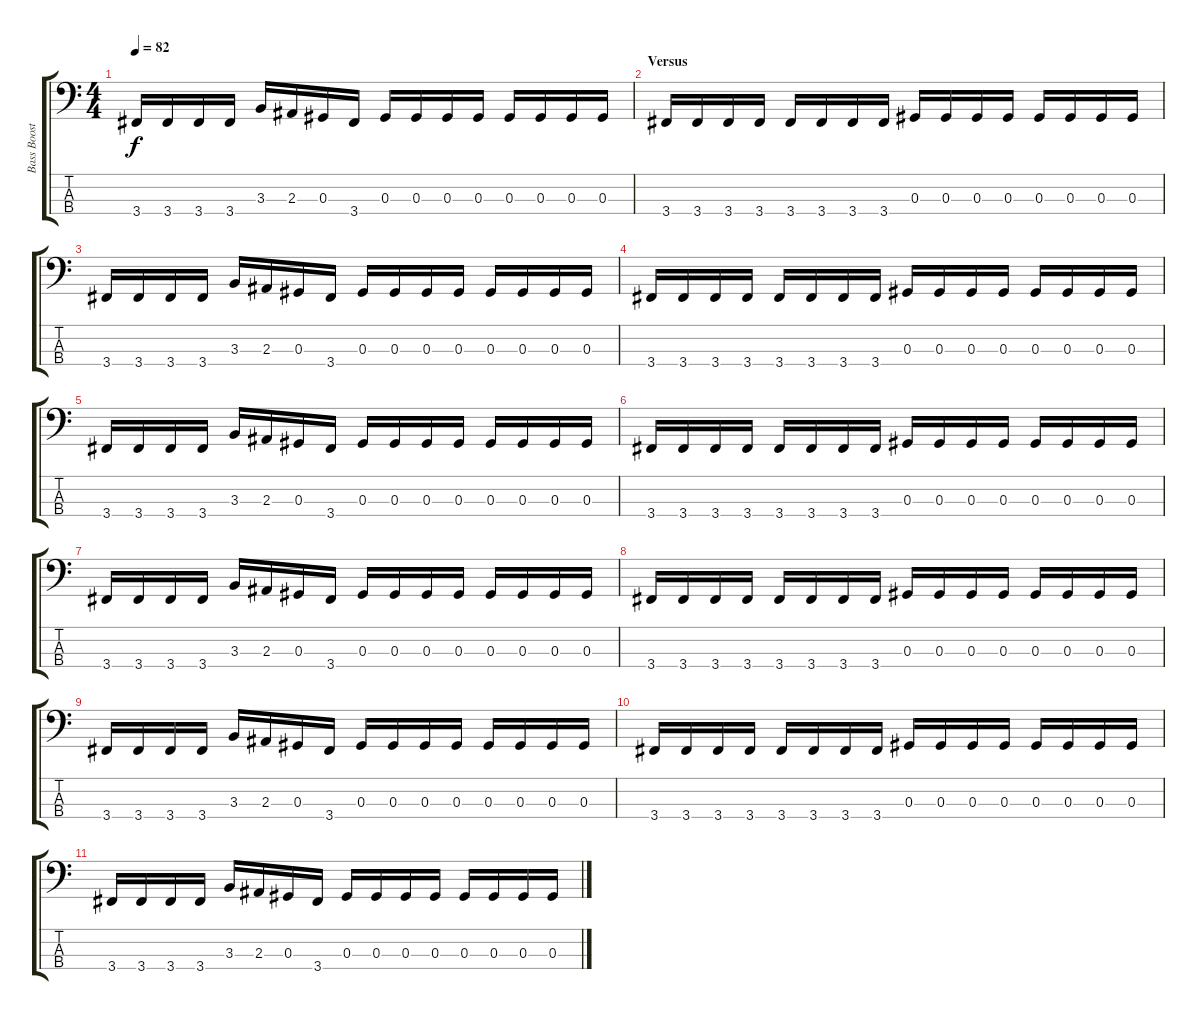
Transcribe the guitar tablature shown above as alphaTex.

\track ("Bass Booster" "Bass Boost") {instrument electricbasspick}
\staff {score tabs}
\tuning (Gb2 Db2 Ab1 Eb1) {hide}
\ts (4 4)
\tempo 82
\clef f4
\ks c
3.4.16{dy f} 3.4.16 3.4.16 3.4.16 3.3.16 2.3.16 0.3.16 3.4.16 0.3.16 0.3.16 0.3.16 0.3.16 0.3.16 0.3.16 0.3.16 0.3.16 |
\section ("" "Versus")
3.4.16 3.4.16 3.4.16 3.4.16 3.4.16 3.4.16 3.4.16 3.4.16 0.3.16 0.3.16 0.3.16 0.3.16 0.3.16 0.3.16 0.3.16 0.3.16 |
3.4.16 3.4.16 3.4.16 3.4.16 3.3.16 2.3.16 0.3.16 3.4.16 0.3.16 0.3.16 0.3.16 0.3.16 0.3.16 0.3.16 0.3.16 0.3.16 |
3.4.16 3.4.16 3.4.16 3.4.16 3.4.16 3.4.16 3.4.16 3.4.16 0.3.16 0.3.16 0.3.16 0.3.16 0.3.16 0.3.16 0.3.16 0.3.16 |
3.4.16 3.4.16 3.4.16 3.4.16 3.3.16 2.3.16 0.3.16 3.4.16 0.3.16 0.3.16 0.3.16 0.3.16 0.3.16 0.3.16 0.3.16 0.3.16 |
3.4.16 3.4.16 3.4.16 3.4.16 3.4.16 3.4.16 3.4.16 3.4.16 0.3.16 0.3.16 0.3.16 0.3.16 0.3.16 0.3.16 0.3.16 0.3.16 |
3.4.16 3.4.16 3.4.16 3.4.16 3.3.16 2.3.16 0.3.16 3.4.16 0.3.16 0.3.16 0.3.16 0.3.16 0.3.16 0.3.16 0.3.16 0.3.16 |
3.4.16 3.4.16 3.4.16 3.4.16 3.4.16 3.4.16 3.4.16 3.4.16 0.3.16 0.3.16 0.3.16 0.3.16 0.3.16 0.3.16 0.3.16 0.3.16 |
3.4.16 3.4.16 3.4.16 3.4.16 3.3.16 2.3.16 0.3.16 3.4.16 0.3.16 0.3.16 0.3.16 0.3.16 0.3.16 0.3.16 0.3.16 0.3.16 |
3.4.16 3.4.16 3.4.16 3.4.16 3.4.16 3.4.16 3.4.16 3.4.16 0.3.16 0.3.16 0.3.16 0.3.16 0.3.16 0.3.16 0.3.16 0.3.16 |
3.4.16 3.4.16 3.4.16 3.4.16 3.3.16 2.3.16 0.3.16 3.4.16 0.3.16 0.3.16 0.3.16 0.3.16 0.3.16 0.3.16 0.3.16 0.3.16
